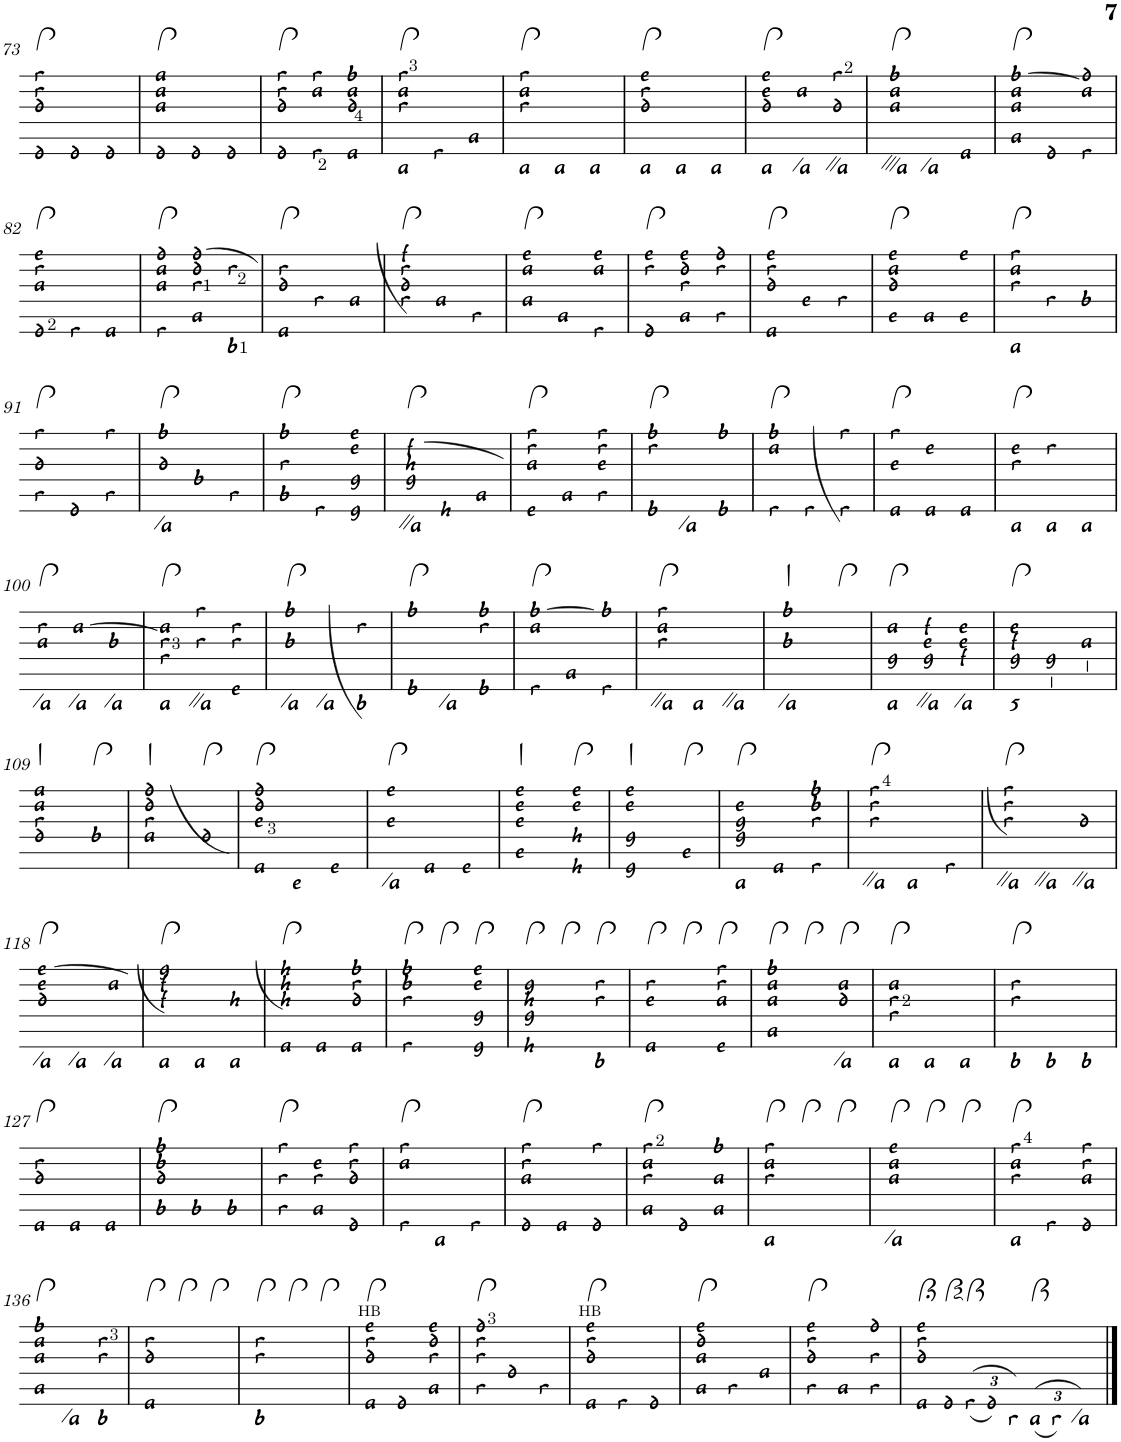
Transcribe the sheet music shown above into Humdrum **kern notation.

**kern
*part1
*staff1
*I"Lute (tablature)
!!LO:PB:g=z
*k[]
*M3/8
=73
8C 8c 8e 8gL
8C
8CJ
=74
8C 8A 8d 8fL
8C
8CJ
=75
8C 8c 8e 8gL
8BB 8d 8g
8AA 8c 8d 8f#J
=76
8GG 8B 8d 8gL
8BB
8DJ
=77
8GG 8B 8d 8gL
8GG
8GGJ
=78
8GG 8c 8e 8aL
8GG
8GGJ
=79
8GG 8c 8f# 8aL
8FF#X 8d
8EE 8c 8gJ
=80
8DD 8A 8d 8f#L
8FF#X
8AAJ
=81
(8D 8A 8d 8f#L
8Cn
8BB 8d 8g#J)
!!LO:LB:g=z
=82
8C 8A 8e 8aL
8BB
8AAJ
=83
8BB 8A 8d 8g#L
(8D 8B 8f 8g#
8GG#X 8eJ)
=84
8AA 8c 8eL
8Gn
8FJ
=85
(<8G 8c 8e 8b-L
8F)
8EJ
=86
8F 8d 8aL
8D
8BB 8d 8aJ
=87
8Cn 8e 8aL
8D 8B 8f 8a
8E 8e 8g#J
=88
8AA 8c 8e 8aL
8A
8GnJ
=89
8F#X 8c 8d 8aL
8D
8F# 8aJ
=90
8GG 8B 8d 8gL
8G
8F#XJ
!!LO:LB:g=z
=91
8E 8c 8gL
8C
8E 8gJ
=92
8FF#X 8c 8f#L
8F#X
8EJ
=93
8D#X 8B 8f#L
8BB
8D# 8B 8f# 8aJ
=94
(8EE 8B 8e 8gL
8E
8DnJ
=95
8C#X 8A 8e 8gL)
8D
8E 8c# 8e 8gJ
=96
8AA#X 8e 8f#L
8FF#X
8AA# 8f#J
=97
8BB 8d 8f#L
8BB
(<8BB 8gJ
=98
8AAn 8c# 8gL)
8AA 8f#
8AAJ
=99
8GG 8B 8f#L
8GG 8e
8GGJ
!!LO:LB:g=z
=100
8FF#X 8A 8eL
(8FF# 8d
8FF# 8B-J
=101
8GG 8G 8B 8dL)
8EE 8B 8g
8C#X 8B 8eJ
=102
8FF#X 8B- 8f#L
8FF#
(<8GG#X 8eJ
=103
8AA#X 8f#L)
8FF#X
8AA# 8e 8f#J
=104
(8BB 8d 8f#L
8D
8BB 8f#J)
=105
8EE 8B 8d 8gL
8GG
8EEJ
=106
4FF#X 4B- 4f#
8r
=107
8GG 8B 8dL
8EE 8B 8c# 8g
8FF#X 8B- 8c# 8f#J
=108
8BBB 8B 8d 8f#L
8B<
8An<J
!!LO:LB:g=z
=109
4G#X 4B 4d 4f
8F#X
=110
4E#X 4B 4f 4g#
(<8G#X
=111
8AA 8c# 8f 8g#L)
8BB
8C#XJ
=112
8FF#X 8c# 8aL
8AA
8C#XJ
=113
4F#X 4c# 4f# 4a
8En 8c 8f# 8a
=114
4D#X 4B 4f# 4a
8F#X
=115
8GG 8B 8e- 8f#L
8AA
8BB 8B 8e- 8f#J
=116
8EE 8B 8e 8gL
8GG
8BBJ
=117
(<8EE 8B 8e 8gL
8EE)
8EE 8cJ
!!LO:LB:g=z
=118
(8FF#X 8c 8f# 8aL
8FF#
8FF# 8dJ)
=119
(<8GG 8d 8g 8bL
8GG)
8GG 8eJ
=120
(<8AA 8e 8a 8ccL
8AA)
8AA 8c 8e 8f#J
=121
8BB 8B 8e- 8f#
8r
8D#X 8B 8f# 8a
=122
8E 8B 8e 8g#
8r
8GG#X 8B 8e
=123
8AA 8c# 8e
8r
8C#X 8A 8e 8g
=124
8D 8A 8d 8f#
8r
8FF#X 8c 8d
=125
8GG 8G 8B 8dL
8GG
8GGJ
=126
8GG#X 8B 8eL
8GG#
8GG#J
!!LO:LB:g=z
=127
8AA 8c 8eL
8AA
8AAJ
=128
8D#X 8c 8e- 8f#L
8D#
8D#J
=129
8E 8B 8gL
8Dn 8B 8f#
8C 8c 8e 8gJ
=130
8BB 8d 8gL
8GG
8BBJ
=131
8C 8A 8e 8gL
8AA
8C 8gJ
=132
8D 8B 8d 8gL
8C
8D 8A 8f#J
=133
8GG 8B 8d 8g
8r
8r
=134
8FF#X 8A 8d 8a
8r
8r
=135
8GG 8B 8d 8gL
8BB
8C 8A 8e 8gJ
!!LO:LB:g=z
=136
8D 8A 8d 8f#L
8FF#X
8GG#X 8B 8eJ
=137
8AA 8c 8e
8r
8r
=138
8GG#X 8B 8e
8r
8r
=139
!LO:TX:a:t=HB
8AA 8c 8e 8aL
8C
8D 8B 8f 8aJ
=140
8E 8B 8e 8g#L
8G#X
8EJ
=141
!LO:TX:a:t=HB
8AA 8c 8e 8aL
8BB
8CJ
=142
8D 8A 8f 8aL
8E
8FJ
=143
8E 8c 8e 8aL
8D
8E 8B 8g#J
=144
16.AA 16.c 16.e 16.aLL
32CK
*Xbrackettup
(<(24BB
!LO:TX:a:Bi:t=3
24C)
24AA)
(<(24GG
!LO:TX:a:Bi:t=3
24AA)
24FF#JJ)
==
*-
